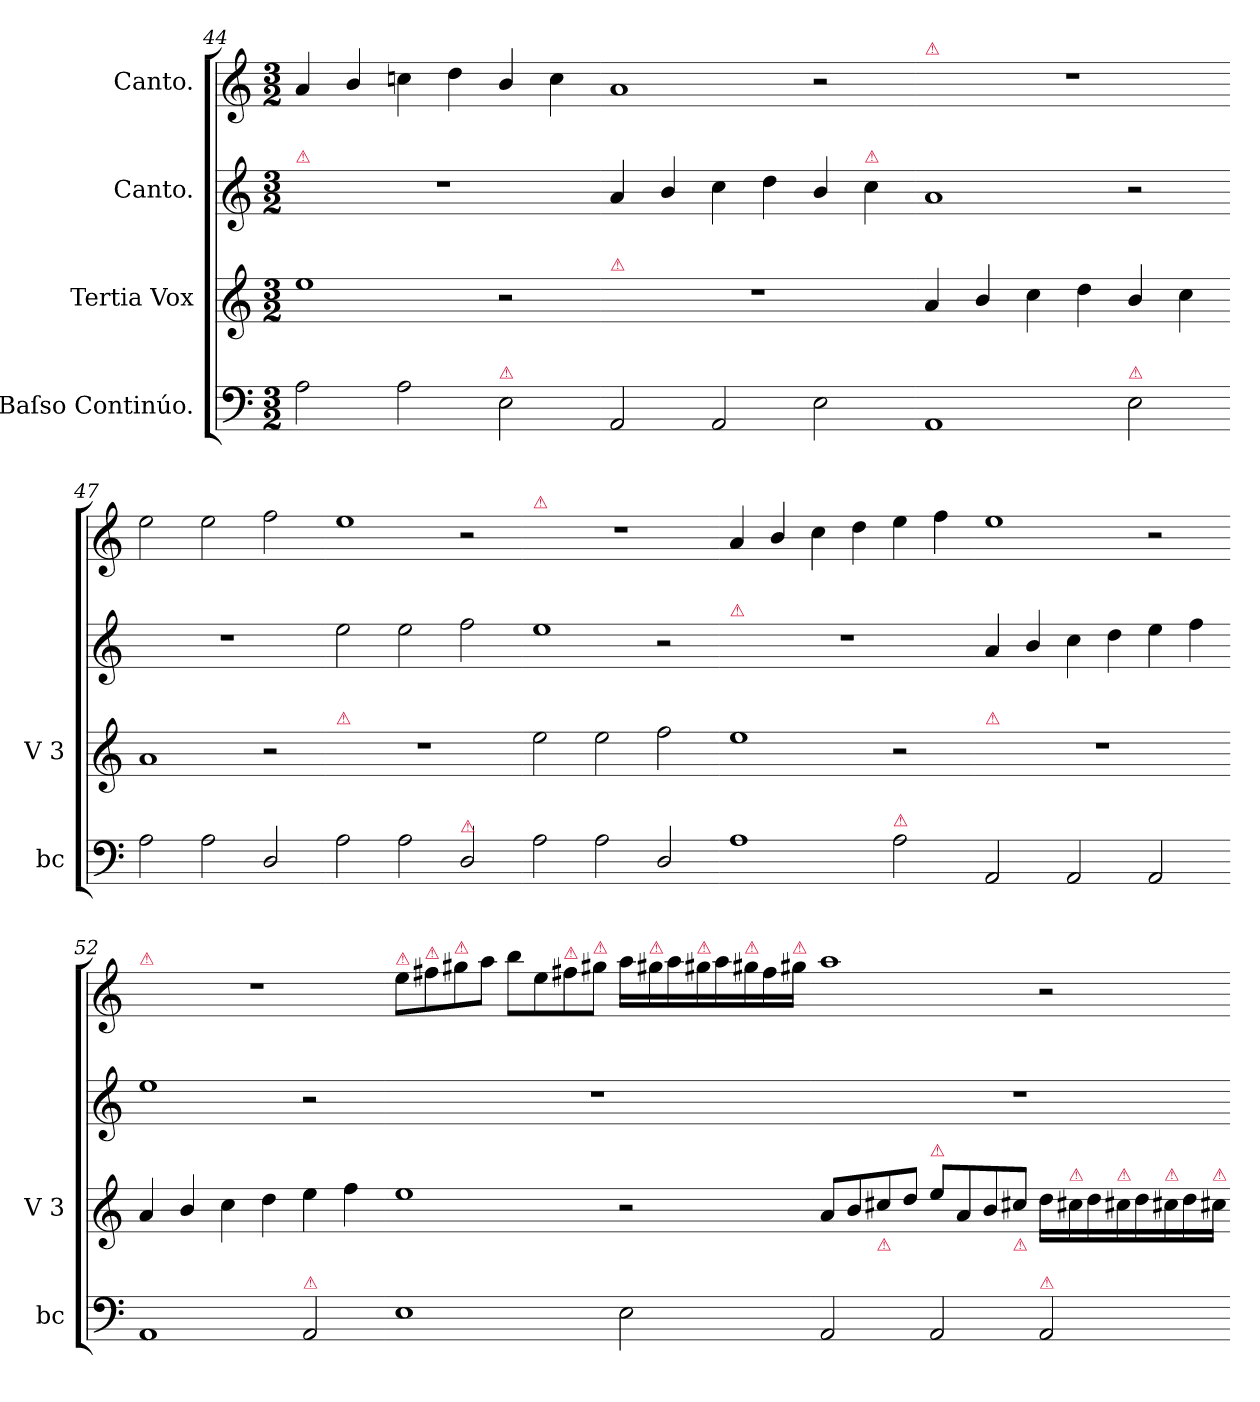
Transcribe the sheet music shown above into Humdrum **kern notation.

**kern	**kern	**kern	**kern
*part4	*part3	*part2	*part1
*staff4	*staff3	*staff2	*staff1
*I"Baſso Continúo.	*I"Tertia Vox	*I"Canto.	*I"Canto.
*I'bc	*I'V 3	*	*
*clefF4	*clefG2	*clefG2	*clefG2
*k[]	*k[]	*k[]	*k[]
*a:	*a:	*a:	*a:
*M3/2	*M3/2	*M3/2	*M3/2
=44	=44	=44	=44
!	!	!LO:TX:a:color=crimson:t=⚠	!
2A\	1ee	1.r	4a/
.	.	.	4b/
2A\	.	.	4ccn\
.	.	.	4dd\
!LO:TX:a:color=crimson:t=⚠	!	!	!
2E\	2r	.	4b/
.	.	.	4cc\
=45-	=45-	=45-	=45-
!	!LO:TX:a:color=crimson:t=⚠	!	!
2AA/	1.r	4a/	1a
.	.	4b/	.
2AA/	.	4cc\	.
.	.	4dd\	.
2E\	.	4b/	2r
!	!	!LO:TX:a:color=crimson:t=⚠	!
.	.	4cc\	.
=46-	=46-	=46-	=46-
!	!	!	!LO:TX:a:color=crimson:t=⚠
1AA	4a/	1a	1.r
.	4b/	.	.
.	4cc\	.	.
.	4dd\	.	.
!LO:TX:a:color=crimson:t=⚠	!	!	!
2E\	4b/	2r	.
.	4cc\	.	.
=47-	=47-	=47-	=47-
2A\	1a	1.r	2ee\
2A\	.	.	2ee\
2D/	2r	.	2ff\
=48-	=48-	=48-	=48-
!	!LO:TX:a:color=crimson:t=⚠	!	!
2A\	1.r	2ee\	1ee
2A\	.	2ee\	.
!LO:TX:a:color=crimson:t=⚠	!	!	!
2D/	.	2ff\	2r
=49-	=49-	=49-	=49-
!	!	!	!LO:TX:a:color=crimson:t=⚠
2A\	2ee\	1ee	1.r
2A\	2ee\	.	.
2D/	2ff\	2r	.
=50-	=50-	=50-	=50-
!	!	!LO:TX:a:color=crimson:t=⚠	!
1A	1ee	1.r	4a/
.	.	.	4b/
.	.	.	4cc\
.	.	.	4dd\
!LO:TX:a:color=crimson:t=⚠	!	!	!
2A\	2r	.	4ee\
.	.	.	4ff\
=51-	=51-	=51-	=51-
!	!LO:TX:a:color=crimson:t=⚠	!	!
2AA/	1.r	4a/	1ee
.	.	4b/	.
2AA/	.	4cc\	.
.	.	4dd\	.
2AA/	.	4ee\	2r
.	.	4ff\	.
=52-	=52-	=52-	=52-
!	!	!	!LO:TX:a:color=crimson:t=⚠
1AA	4a/	1ee	1.r
.	4b/	.	.
.	4cc\	.	.
.	4dd\	.	.
!LO:TX:a:color=crimson:t=⚠	!	!	!
2AA/	4ee\	2r	.
.	4ff\	.	.
=53-	=53-	=53-	=53-
!	!	!	!LO:TX:a:color=crimson:t=⚠
1E	1ee	1.r	8ee\L
!	!	!	!LO:TX:a:color=crimson:t=⚠
.	.	.	8ff#X\
!	!	!	!LO:TX:a:color=crimson:t=⚠
.	.	.	8gg#X\
.	.	.	8aa\J
.	.	.	8bb\L
.	.	.	8ee\
!	!	!	!LO:TX:a:color=crimson:t=⚠
.	.	.	8ff#X\
!	!	!	!LO:TX:a:color=crimson:t=⚠
.	.	.	8gg#X\J
2E\	2r	.	16aa\LL
!	!	!	!LO:TX:a:color=crimson:t=⚠
.	.	.	16gg#X\
.	.	.	16aa\
!	!	!	!LO:TX:a:color=crimson:t=⚠
.	.	.	16gg#X\
.	.	.	16aa\
!	!	!	!LO:TX:a:color=crimson:t=⚠
.	.	.	16gg#X\
.	.	.	16ff#\
!	!	!	!LO:TX:a:color=crimson:t=⚠
.	.	.	16gg#X\JJ
=54-	=54-	=54-	=54-
2AA/	8a/L	1.r	1aa
.	8b/	.	.
!	!LO:TX:b:color=crimson:t=⚠	!	!
.	8cc#X/	.	.
.	8dd/J	.	.
!	!LO:TX:a:color=crimson:t=⚠	!	!
2AA/	8ee\L	.	.
.	8a/	.	.
.	8b/	.	.
!	!LO:TX:b:color=crimson:t=⚠	!	!
.	8cc#X/J	.	.
!LO:TX:a:color=crimson:t=⚠	!	!	!
2AA/	16dd\LL	.	2r
!	!LO:TX:a:color=crimson:t=⚠	!	!
.	16cc#X\	.	.
.	16dd\	.	.
!	!LO:TX:a:color=crimson:t=⚠	!	!
.	16cc#X\	.	.
.	16dd\	.	.
!	!LO:TX:a:color=crimson:t=⚠	!	!
.	16cc#X\	.	.
.	16dd\	.	.
!	!LO:TX:a:color=crimson:t=⚠	!	!
.	16cc#X\JJ	.	.
=-	=-	=-	=-
*-	*-	*-	*-
